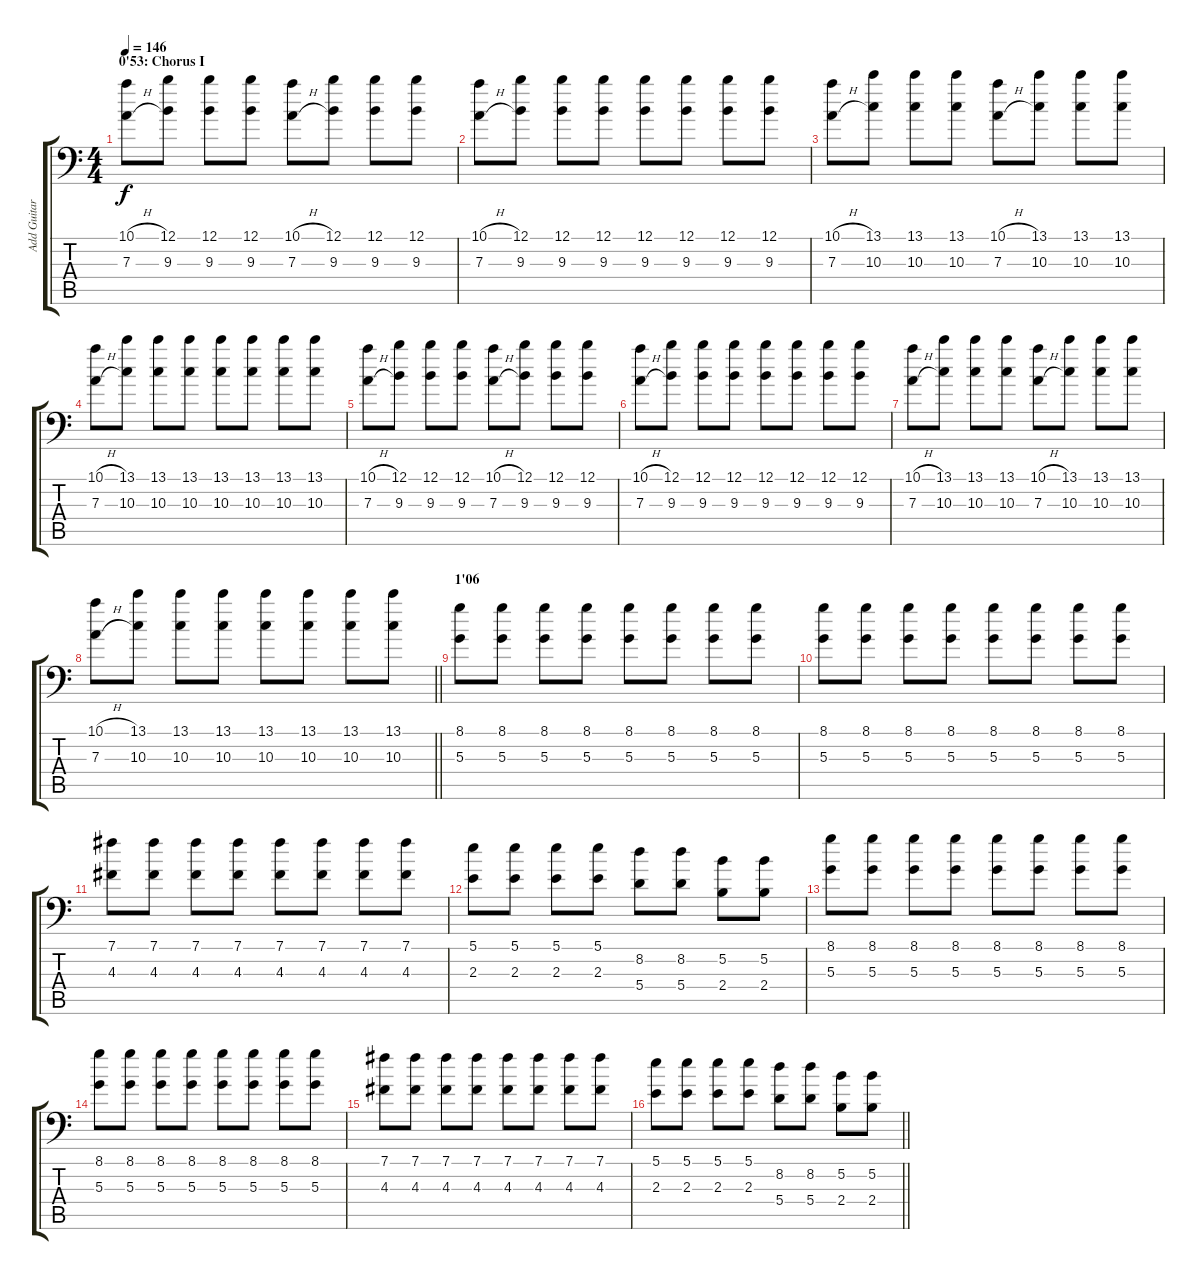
\track ("Add Guitar" "Add Guitar") {instrument overdrivenguitar}
\staff {score tabs}
\tuning (B3 Gb3 D3 A2 E2 A1) {hide}
\ts (4 4)
\section ("" "0'53: Chorus I")
\tempo 146
\clef f4
\ks c
(10.1{h} 7.3{h}).8{dy f} (12.1 9.3).8 (12.1 9.3).8 (12.1 9.3).8 (10.1{h} 7.3{h}).8 (12.1 9.3).8 (12.1 9.3).8 (12.1 9.3).8 |
(10.1{h} 7.3{h}).8 (12.1 9.3).8 (12.1 9.3).8 (12.1 9.3).8 (12.1 9.3).8 (12.1 9.3).8 (12.1 9.3).8 (12.1 9.3).8 |
(10.1{h} 7.3{h}).8 (13.1 10.3).8 (13.1 10.3).8 (13.1 10.3).8 (10.1{h} 7.3{h}).8 (13.1 10.3).8 (13.1 10.3).8 (13.1 10.3).8 |
(10.1{h} 7.3{h}).8 (13.1 10.3).8 (13.1 10.3).8 (13.1 10.3).8 (13.1 10.3).8 (13.1 10.3).8 (13.1 10.3).8 (13.1 10.3).8 |
(10.1{h} 7.3{h}).8 (12.1 9.3).8 (12.1 9.3).8 (12.1 9.3).8 (10.1{h} 7.3{h}).8 (12.1 9.3).8 (12.1 9.3).8 (12.1 9.3).8 |
(10.1{h} 7.3{h}).8 (12.1 9.3).8 (12.1 9.3).8 (12.1 9.3).8 (12.1 9.3).8 (12.1 9.3).8 (12.1 9.3).8 (12.1 9.3).8 |
(10.1{h} 7.3{h}).8 (13.1 10.3).8 (13.1 10.3).8 (13.1 10.3).8 (10.1{h} 7.3{h}).8 (13.1 10.3).8 (13.1 10.3).8 (13.1 10.3).8 |
\barLineRight lightlight
(10.1{h} 7.3{h}).8 (13.1 10.3).8 (13.1 10.3).8 (13.1 10.3).8 (13.1 10.3).8 (13.1 10.3).8 (13.1 10.3).8 (13.1 10.3).8 |
\section ("" "1'06")
(8.1 5.3).8 (8.1 5.3).8 (8.1 5.3).8 (8.1 5.3).8 (8.1 5.3).8 (8.1 5.3).8 (8.1 5.3).8 (8.1 5.3).8 |
(8.1 5.3).8 (8.1 5.3).8 (8.1 5.3).8 (8.1 5.3).8 (8.1 5.3).8 (8.1 5.3).8 (8.1 5.3).8 (8.1 5.3).8 |
(7.1 4.3).8 (7.1 4.3).8 (7.1 4.3).8 (7.1 4.3).8 (7.1 4.3).8 (7.1 4.3).8 (7.1 4.3).8 (7.1 4.3).8 |
(5.1 2.3).8 (5.1 2.3).8 (5.1 2.3).8 (5.1 2.3).8 (8.2 5.4).8 (8.2 5.4).8 (5.2 2.4).8 (5.2 2.4).8 |
(8.1 5.3).8 (8.1 5.3).8 (8.1 5.3).8 (8.1 5.3).8 (8.1 5.3).8 (8.1 5.3).8 (8.1 5.3).8 (8.1 5.3).8 |
(8.1 5.3).8 (8.1 5.3).8 (8.1 5.3).8 (8.1 5.3).8 (8.1 5.3).8 (8.1 5.3).8 (8.1 5.3).8 (8.1 5.3).8 |
(7.1 4.3).8 (7.1 4.3).8 (7.1 4.3).8 (7.1 4.3).8 (7.1 4.3).8 (7.1 4.3).8 (7.1 4.3).8 (7.1 4.3).8 |
\barLineRight lightlight
(5.1 2.3).8 (5.1 2.3).8 (5.1 2.3).8 (5.1 2.3).8 (8.2 5.4).8 (8.2 5.4).8 (5.2 2.4).8 (5.2 2.4).8
